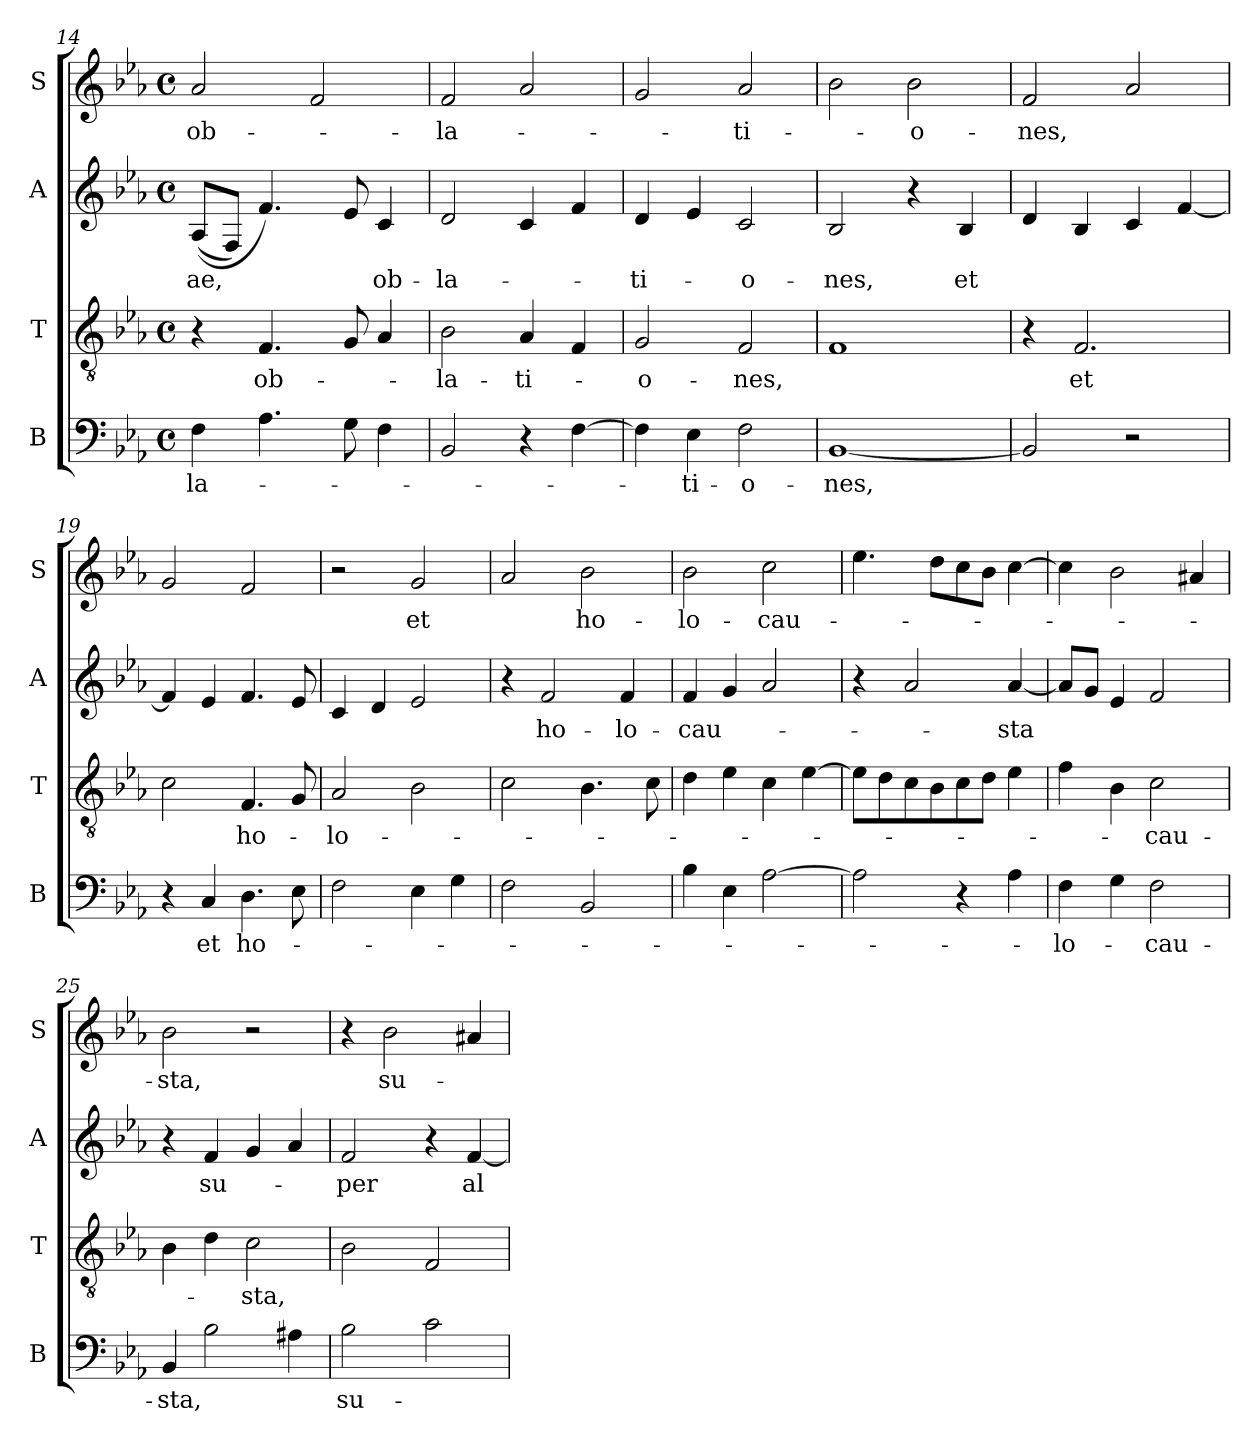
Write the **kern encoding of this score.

**kern	**text	**kern	**text	**kern	**text	**kern	**text
*part4	*part4	*part3	*part3	*part2	*part2	*part1	*part1
*staff4	*staff4	*staff3	*staff3	*staff2	*staff2	*staff1	*staff1
*I"B	*	*I"T	*	*I"A	*	*I"S	*
*I'B	*	*I'T	*	*I'A	*	*I'S	*
*clefF4	*	*clefGv2	*	*clefG2	*	*clefG2	*
*k[b-e-a-]	*	*k[b-e-a-]	*	*k[b-e-a-]	*	*k[b-e-a-]	*
*E-:	*	*E-:	*	*E-:	*	*E-:	*
*M4/4	*	*M4/4	*	*M4/4	*	*M4/4	*
*met(c)	*	*met(c)	*	*met(c)	*	*met(c)	*
=14	=14	=14	=14	=14	=14	=14	=14
!	!LO:LY:b	!	!	!	!LO:LY:b	!	!LO:LY:b
4F\	-la-	4r	.	(>(>8A-/L	-ae,	2a-/	ob-
.	.	.	.	8F/J)	.	.	.
!	!	!	!LO:LY:b	!	!	!	!
4.A-\	.	4.F/	ob-	4.f/)	.	.	.
.	.	.	.	.	.	2f/	.
8G\	.	8G/	.	8e-/	.	.	.
!	!	!	!	!	!LO:LY:b	!	!
4F\	.	4A-/	.	4c/	ob-	.	.
=15	=15	=15	=15	=15	=15	=15	=15
!	!	!	!LO:LY:b	!	!LO:LY:b	!	!LO:LY:b
2BB-/	.	2B-\	-la-	2d/	-la-	2f/	-la-
!	!	!	!LO:LY:b	!	!	!	!
4r	.	4A-/	-ti-	4c/	.	2a-/	.
[>4F\	.	4F/	.	4f/	.	.	.
=16	=16	=16	=16	=16	=16	=16	=16
!	!	!	!LO:LY:b	!	!LO:LY:b	!	!
4F\]	.	2G/	-o-	4d/	-ti-	2g/	.
!	!LO:LY:b	!	!	!	!	!	!
4E-\	-ti-	.	.	4e-/	.	.	.
!	!LO:LY:b:rj	!	!LO:LY:b	!	!LO:LY:b	!	!LO:LY:b
2F\	-o-	2F/	-nes,	2c/	-o-	2a-/	-ti-
!!LO:PB:g=z
=17	=17	=17	=17	=17	=17	=17	=17
!	!LO:LY:b	!	!	!	!LO:LY:b	!	!
[<1BB-	-nes,	1F	.	2B-/	-nes,	2b-\	.
!	!	!	!	!	!	!	!LO:LY:b
.	.	.	.	4r	.	2b-\	-o-
!	!	!	!	!	!LO:LY:b	!	!
.	.	.	.	4B-/	et	.	.
=18	=18	=18	=18	=18	=18	=18	=18
!	!	!	!	!	!	!	!LO:LY:b
2BB-/]	.	4r	.	4d/	.	2f/	-nes,
!	!	!	!LO:LY:b	!	!	!	!
.	.	2.F/	et	4B-/	.	.	.
2r	.	.	.	4c/	.	2a-/	.
.	.	.	.	[<4f/	.	.	.
=19	=19	=19	=19	=19	=19	=19	=19
4r	.	2c\	.	4f/]	.	2g/	.
!	!LO:LY:b	!	!	!	!	!	!
4C/	et	.	.	4e-/	.	.	.
!	!LO:LY:b	!	!LO:LY:b	!	!	!	!
4.D\	ho-	4.F/	ho-	4.f/	.	2f/	.
8E-\	.	8G/	.	8e-/	.	.	.
=20	=20	=20	=20	=20	=20	=20	=20
!	!	!	!LO:LY:b	!	!	!	!
2F\	.	2A-/	-lo-	4c/	.	2r	.
.	.	.	.	4d/	.	.	.
!	!	!	!	!	!	!	!LO:LY:b
4E-\	.	2B-\	.	2e-/	.	2g/	et
4G\	.	.	.	.	.	.	.
=21	=21	=21	=21	=21	=21	=21	=21
2F\	.	2c\	.	4r	.	2a-/	.
!	!	!	!	!	!LO:LY:b	!	!
.	.	.	.	2f/	ho-	.	.
!	!	!	!	!	!	!	!LO:LY:b
2BB-/	.	4.B-\	.	.	.	2b-\	ho-
!	!	!	!	!	!LO:LY:b	!	!
.	.	.	.	4f/	-lo-	.	.
.	.	8c\	.	.	.	.	.
=22	=22	=22	=22	=22	=22	=22	=22
!	!	!	!	!	!LO:LY:b	!	!LO:LY:b
4B-\	.	4d\	.	4f/	-cau-	2b-\	-lo-
4E-\	.	4e-\	.	4g/	.	.	.
!	!	!	!	!	!	!	!LO:LY:b
[>2A-\	.	4c\	.	2a-/	.	2cc\	-cau-
.	.	[>4e-\	.	.	.	.	.
=23	=23	=23	=23	=23	=23	=23	=23
2A-\]	.	8e-\L]	.	4r	.	4.ee-\	.
.	.	8d\	.	.	.	.	.
.	.	8c\	.	2a-/	.	.	.
.	.	8B-\	.	.	.	8dd\L	.
4r	.	8c\	.	.	.	8cc\	.
.	.	8d\J	.	.	.	8b-\J	.
!	!	!	!	!	!LO:LY:b	!	!
4A-\	.	4e-\	.	[<4a-/	-sta	[<4cc\	.
!!LO:LB:g=z
=24	=24	=24	=24	=24	=24	=24	=24
!	!LO:LY:b	!	!	!	!	!	!
4F\	-lo-	4f\	.	8a-/L]	.	4cc\]	.
.	.	.	.	8g/J	.	.	.
4G\	.	4B-\	.	4e-/	.	2b-\	.
!	!LO:LY:b	!	!LO:LY:b	!	!	!	!
2F\	-cau-	2c\	-cau-	2f/	.	.	.
.	.	.	.	.	.	4a#/	.
=25	=25	=25	=25	=25	=25	=25	=25
!	!LO:LY:b	!	!	!	!	!	!LO:LY:b
4BB-/	-sta,	4B-\	.	4r	.	2b-\	-sta,
!	!	!	!	!	!LO:LY:b	!	!
2B-\	.	4d\	.	4f/	su-	.	.
!	!	!	!LO:LY:b	!	!	!	!
.	.	2c\	-sta,	4g/	.	2r	.
4A#\	.	.	.	4a-/	.	.	.
=26	=26	=26	=26	=26	=26	=26	=26
!	!LO:LY:b	!	!	!	!LO:LY:b	!	!
2B-\	su-	2B-\	.	2f/	-per	4r	.
!	!	!	!	!	!	!	!LO:LY:b
.	.	.	.	.	.	2b-\	su-
2c\	.	2F/	.	4r	.	.	.
!	!	!	!	!	!LO:LY:b	!	!
.	.	.	.	[<4f/	al-	4a#/	.
=	=	=	=	=	=	=	=
*-	*-	*-	*-	*-	*-	*-	*-
